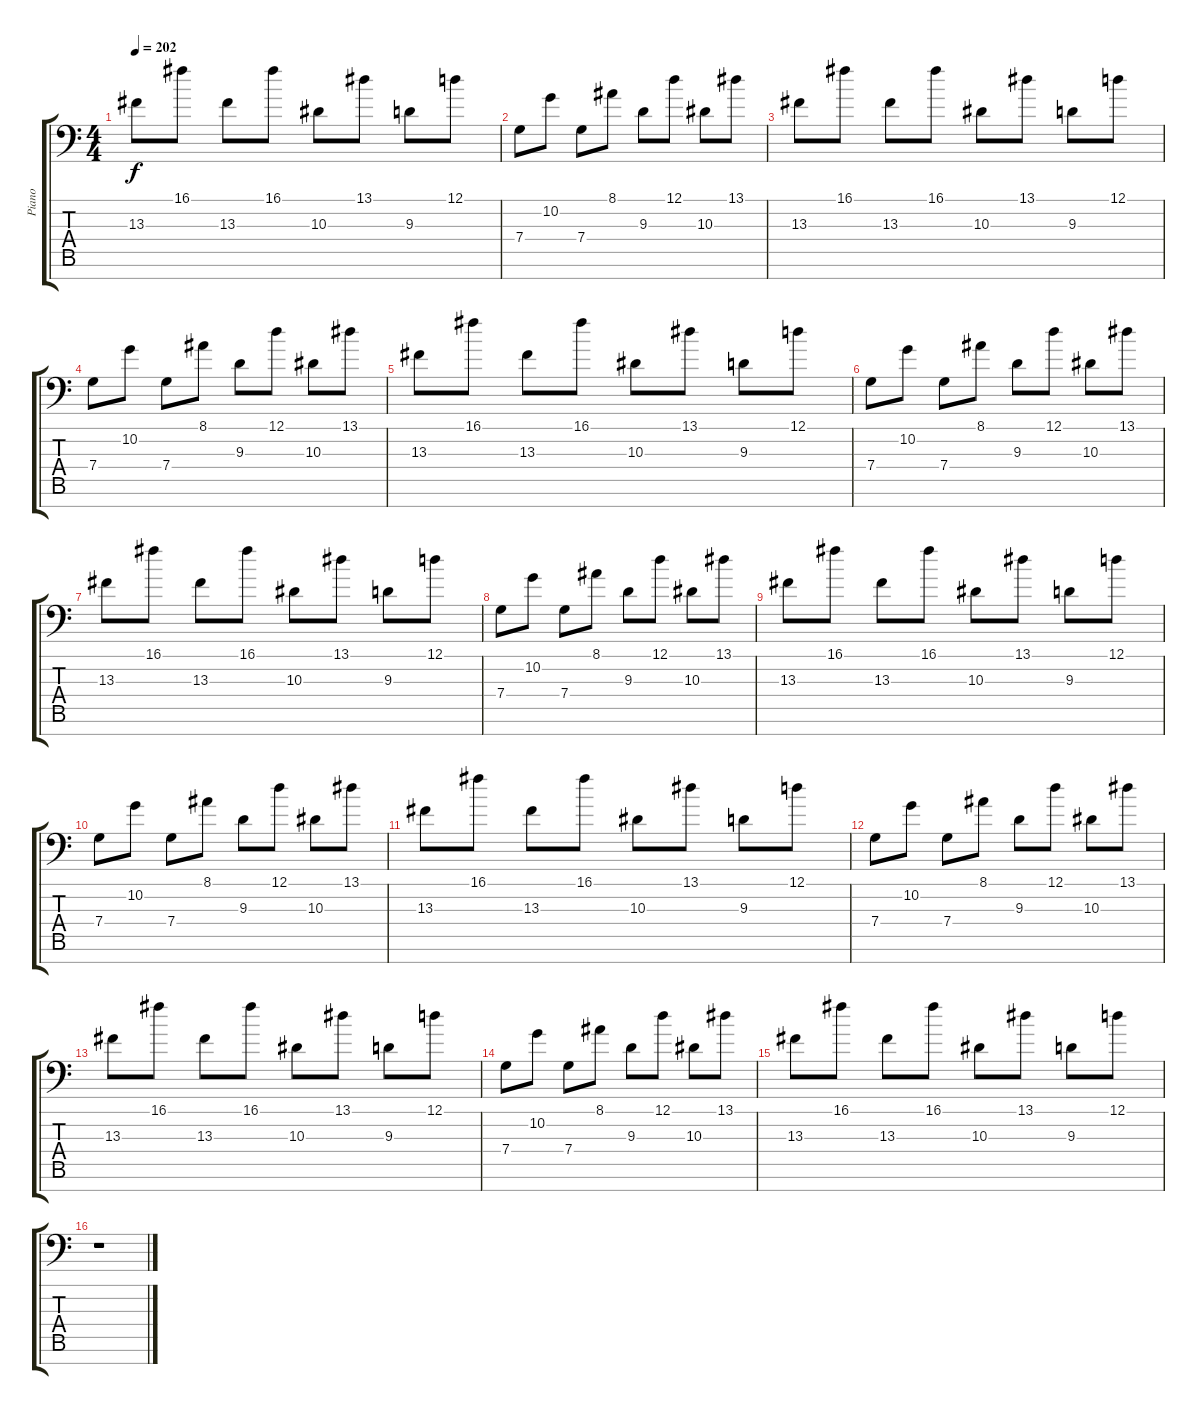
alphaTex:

\track ("Piano" "Piano") {instrument vibraphone}
\staff {score tabs}
\tuning (D4 A3 F3 C3 G2 D2 G1) {hide}
\ts (4 4)
\tempo 202
\clef f4
\ks c
13.3.8{dy f} 16.1.8 13.3.8 16.1.8 10.3.8 13.1.8 9.3.8 12.1.8 |
7.4.8 10.2.8 7.4.8 8.1.8 9.3.8 12.1.8 10.3.8 13.1.8 |
13.3.8 16.1.8 13.3.8 16.1.8 10.3.8 13.1.8 9.3.8 12.1.8 |
7.4.8 10.2.8 7.4.8 8.1.8 9.3.8 12.1.8 10.3.8 13.1.8 |
13.3.8 16.1.8 13.3.8 16.1.8 10.3.8 13.1.8 9.3.8 12.1.8 |
7.4.8 10.2.8 7.4.8 8.1.8 9.3.8 12.1.8 10.3.8 13.1.8 |
13.3.8 16.1.8 13.3.8 16.1.8 10.3.8 13.1.8 9.3.8 12.1.8 |
7.4.8 10.2.8 7.4.8 8.1.8 9.3.8 12.1.8 10.3.8 13.1.8 |
13.3.8 16.1.8 13.3.8 16.1.8 10.3.8 13.1.8 9.3.8 12.1.8 |
7.4.8 10.2.8 7.4.8 8.1.8 9.3.8 12.1.8 10.3.8 13.1.8 |
13.3.8 16.1.8 13.3.8 16.1.8 10.3.8 13.1.8 9.3.8 12.1.8 |
7.4.8 10.2.8 7.4.8 8.1.8 9.3.8 12.1.8 10.3.8 13.1.8 |
13.3.8 16.1.8 13.3.8 16.1.8 10.3.8 13.1.8 9.3.8 12.1.8 |
7.4.8 10.2.8 7.4.8 8.1.8 9.3.8 12.1.8 10.3.8 13.1.8 |
13.3.8 16.1.8 13.3.8 16.1.8 10.3.8 13.1.8 9.3.8 12.1.8 |
r.1
